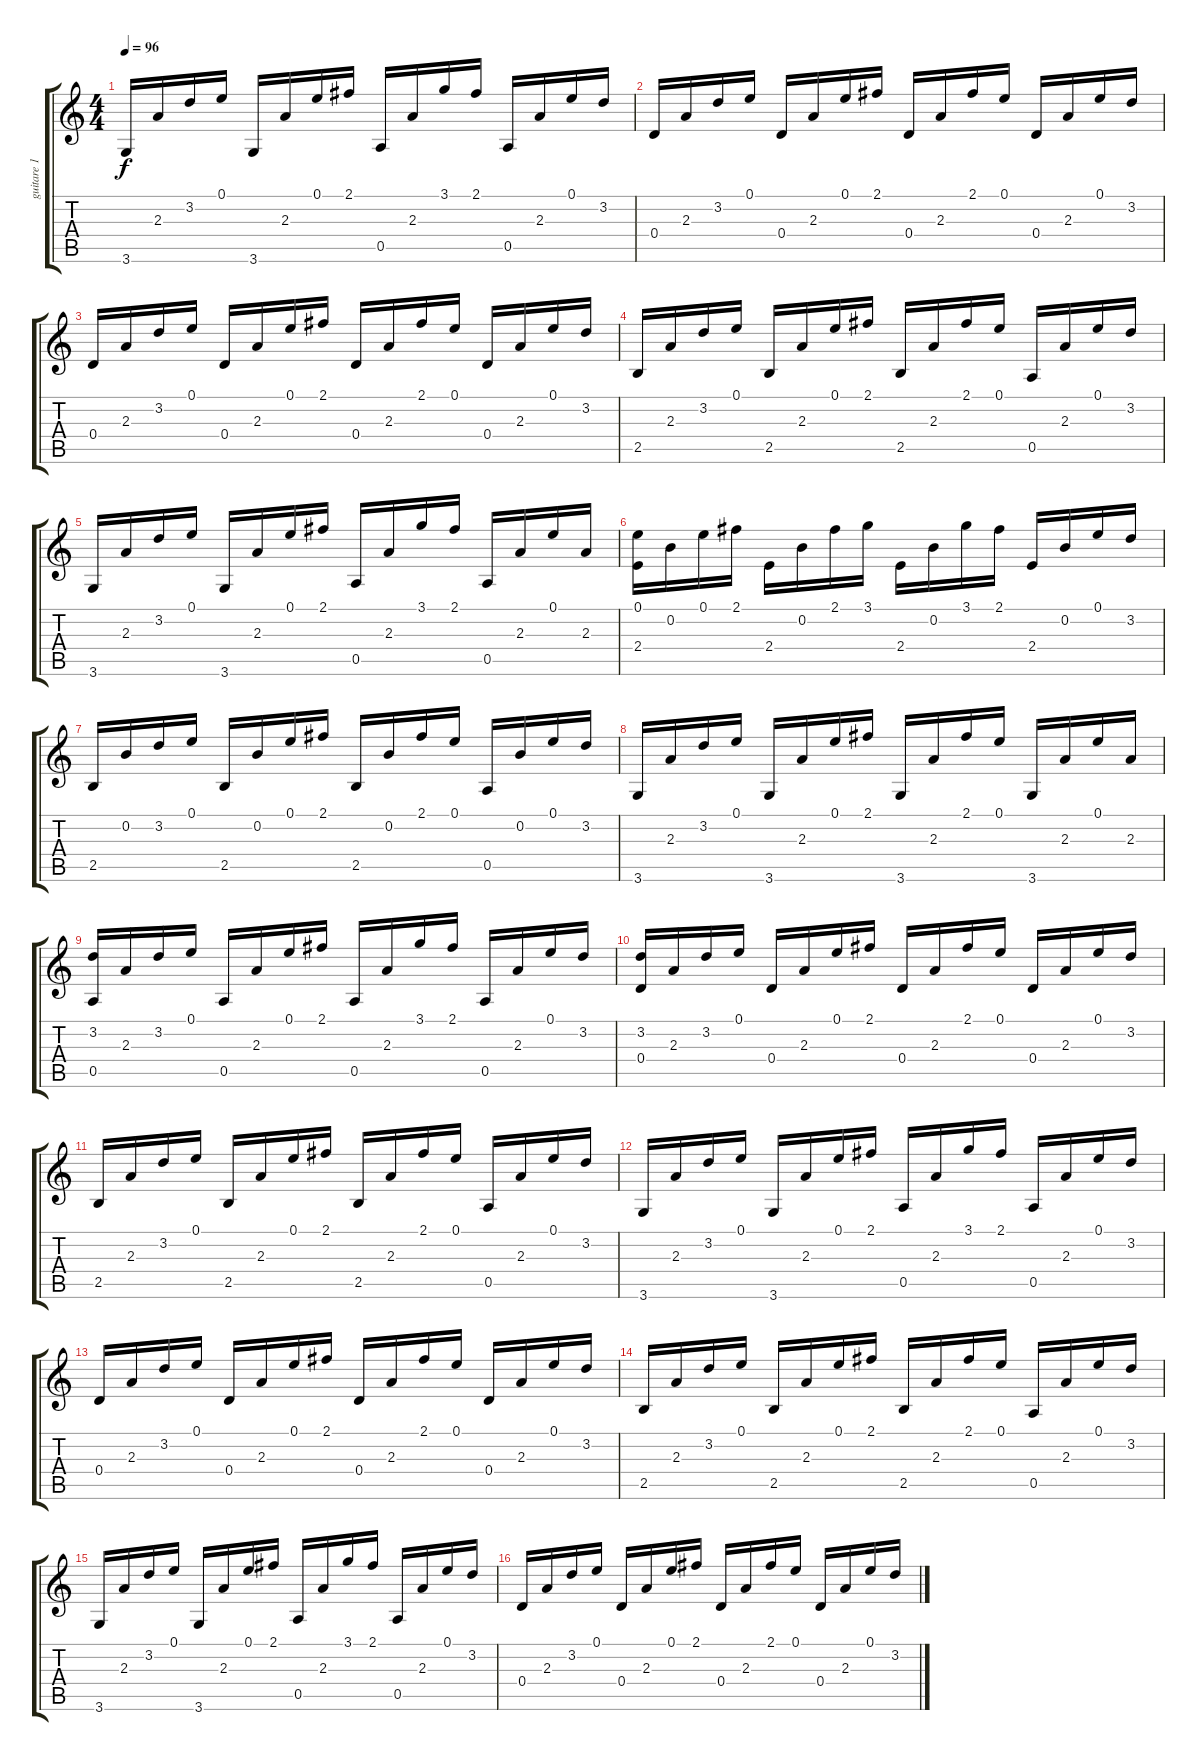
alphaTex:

\track ("guitare 1" "guitare 1") {instrument acousticguitarnylon}
\staff {score tabs}
\tuning (E4 B3 G3 D3 A2 E2) {hide}
\ts (4 4)
\tempo 96
\clef g2
\ks c
3.6.16{dy f} 2.3.16 3.2.16 0.1.16 3.6.16 2.3.16 0.1.16 2.1.16 0.5.16 2.3.16 3.1.16 2.1.16 0.5.16 2.3.16 0.1.16 3.2.16 |
0.4.16 2.3.16 3.2.16 0.1.16 0.4.16 2.3.16 0.1.16 2.1.16 0.4.16 2.3.16 2.1.16 0.1.16 0.4.16 2.3.16 0.1.16 3.2.16 |
0.4.16 2.3.16 3.2.16 0.1.16 0.4.16 2.3.16 0.1.16 2.1.16 0.4.16 2.3.16 2.1.16 0.1.16 0.4.16 2.3.16 0.1.16 3.2.16 |
2.5.16 2.3.16 3.2.16 0.1.16 2.5.16 2.3.16 0.1.16 2.1.16 2.5.16 2.3.16 2.1.16 0.1.16 0.5.16 2.3.16 0.1.16 3.2.16 |
3.6.16 2.3.16 3.2.16 0.1.16 3.6.16 2.3.16 0.1.16 2.1.16 0.5.16 2.3.16 3.1.16 2.1.16 0.5.16 2.3.16 0.1.16 2.3.16 |
(0.1 2.4).16 0.2.16 0.1.16 2.1.16 2.4.16 0.2.16 2.1.16 3.1.16 2.4.16 0.2.16 3.1.16 2.1.16 2.4.16 0.2.16 0.1.16 3.2.16 |
2.5.16 0.2.16 3.2.16 0.1.16 2.5.16 0.2.16 0.1.16 2.1.16 2.5.16 0.2.16 2.1.16 0.1.16 0.5.16 0.2.16 0.1.16 3.2.16 |
3.6.16 2.3.16 3.2.16 0.1.16 3.6.16 2.3.16 0.1.16 2.1.16 3.6.16 2.3.16 2.1.16 0.1.16 3.6.16 2.3.16 0.1.16 2.3.16 |
(3.2 0.5).16 2.3.16 3.2.16 0.1.16 0.5.16 2.3.16 0.1.16 2.1.16 0.5.16 2.3.16 3.1.16 2.1.16 0.5.16 2.3.16 0.1.16 3.2.16 |
(3.2 0.4).16 2.3.16 3.2.16 0.1.16 0.4.16 2.3.16 0.1.16 2.1.16 0.4.16 2.3.16 2.1.16 0.1.16 0.4.16 2.3.16 0.1.16 3.2.16 |
2.5.16 2.3.16 3.2.16 0.1.16 2.5.16 2.3.16 0.1.16 2.1.16 2.5.16 2.3.16 2.1.16 0.1.16 0.5.16 2.3.16 0.1.16 3.2.16 |
3.6.16 2.3.16 3.2.16 0.1.16 3.6.16 2.3.16 0.1.16 2.1.16 0.5.16 2.3.16 3.1.16 2.1.16 0.5.16 2.3.16 0.1.16 3.2.16 |
0.4.16 2.3.16 3.2.16 0.1.16 0.4.16 2.3.16 0.1.16 2.1.16 0.4.16 2.3.16 2.1.16 0.1.16 0.4.16 2.3.16 0.1.16 3.2.16 |
2.5.16 2.3.16 3.2.16 0.1.16 2.5.16 2.3.16 0.1.16 2.1.16 2.5.16 2.3.16 2.1.16 0.1.16 0.5.16 2.3.16 0.1.16 3.2.16 |
3.6.16 2.3.16 3.2.16 0.1.16 3.6.16 2.3.16 0.1.16 2.1.16 0.5.16 2.3.16 3.1.16 2.1.16 0.5.16 2.3.16 0.1.16 3.2.16 |
0.4.16 2.3.16 3.2.16 0.1.16 0.4.16 2.3.16 0.1.16 2.1.16 0.4.16 2.3.16 2.1.16 0.1.16 0.4.16 2.3.16 0.1.16 3.2.16
